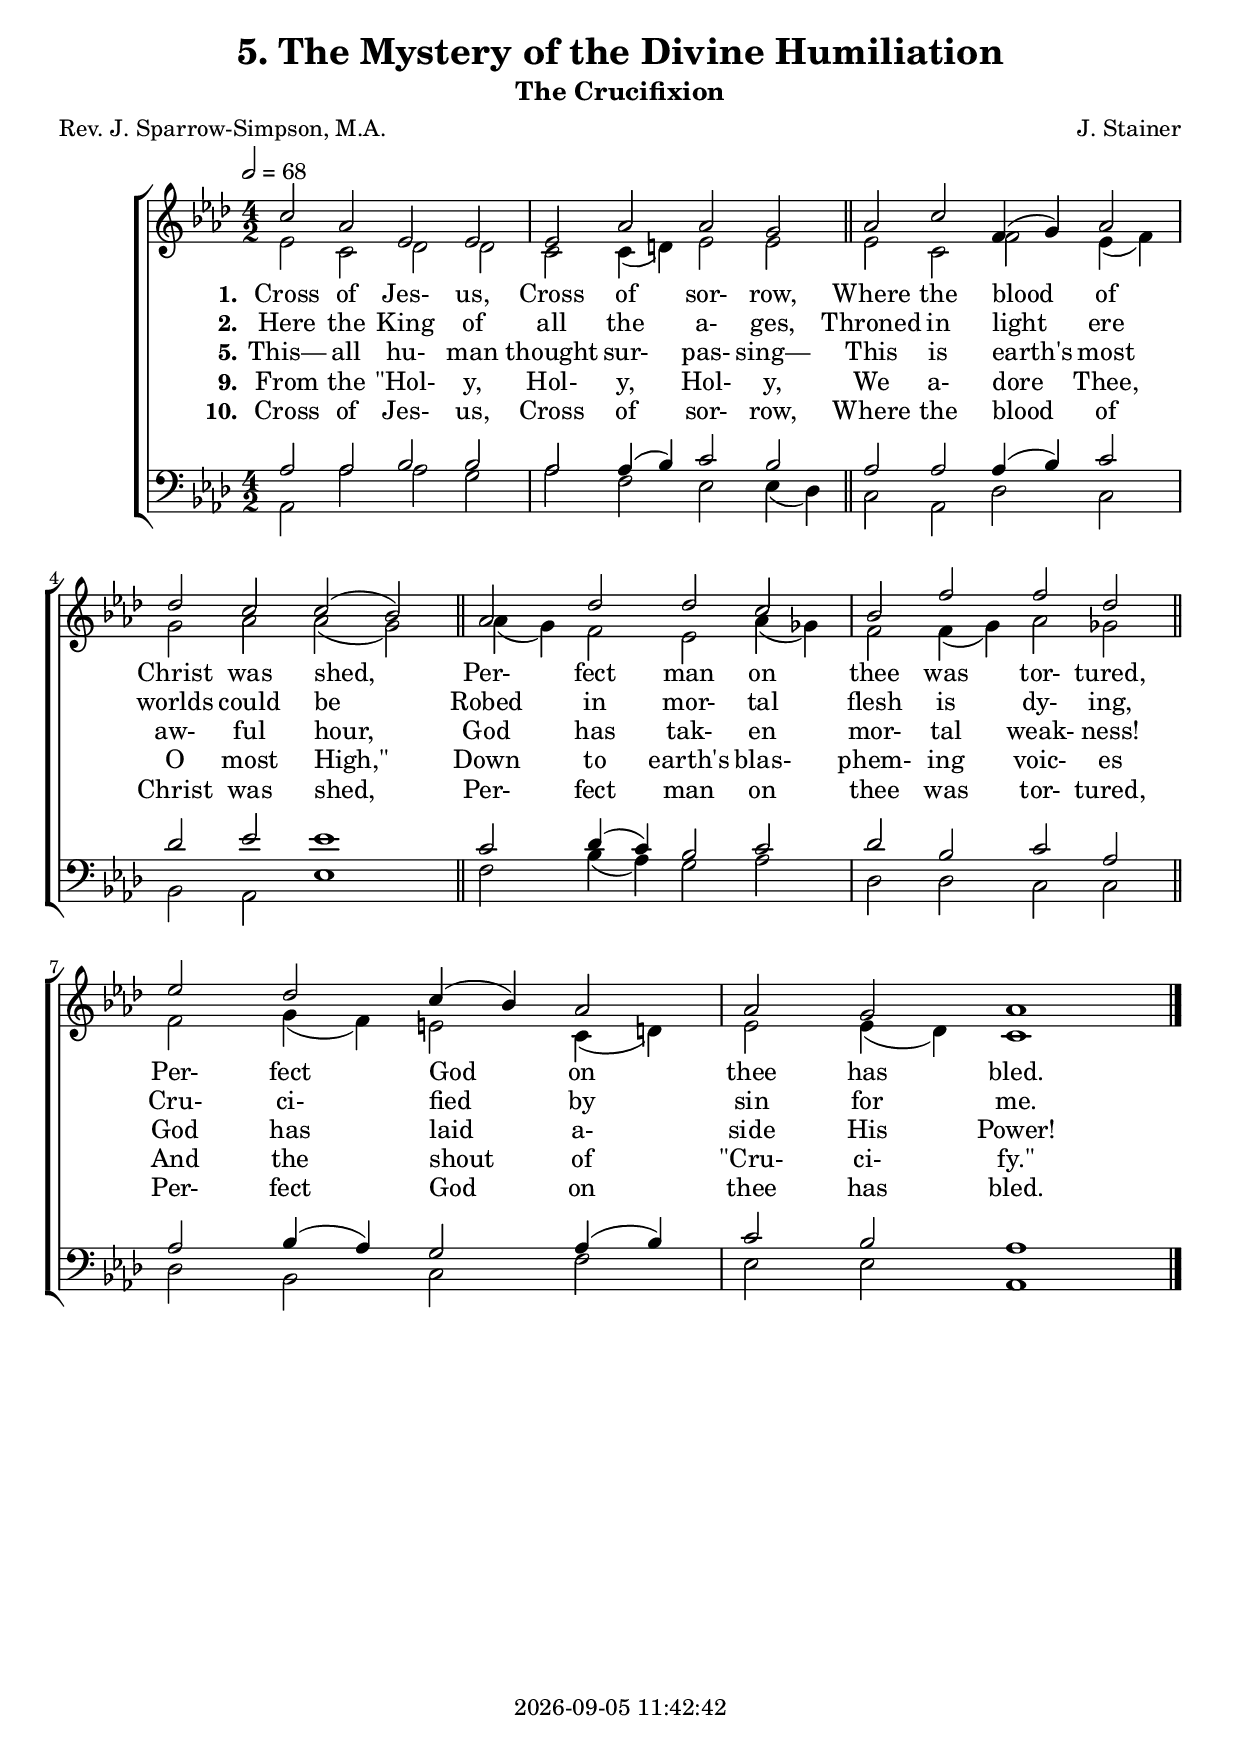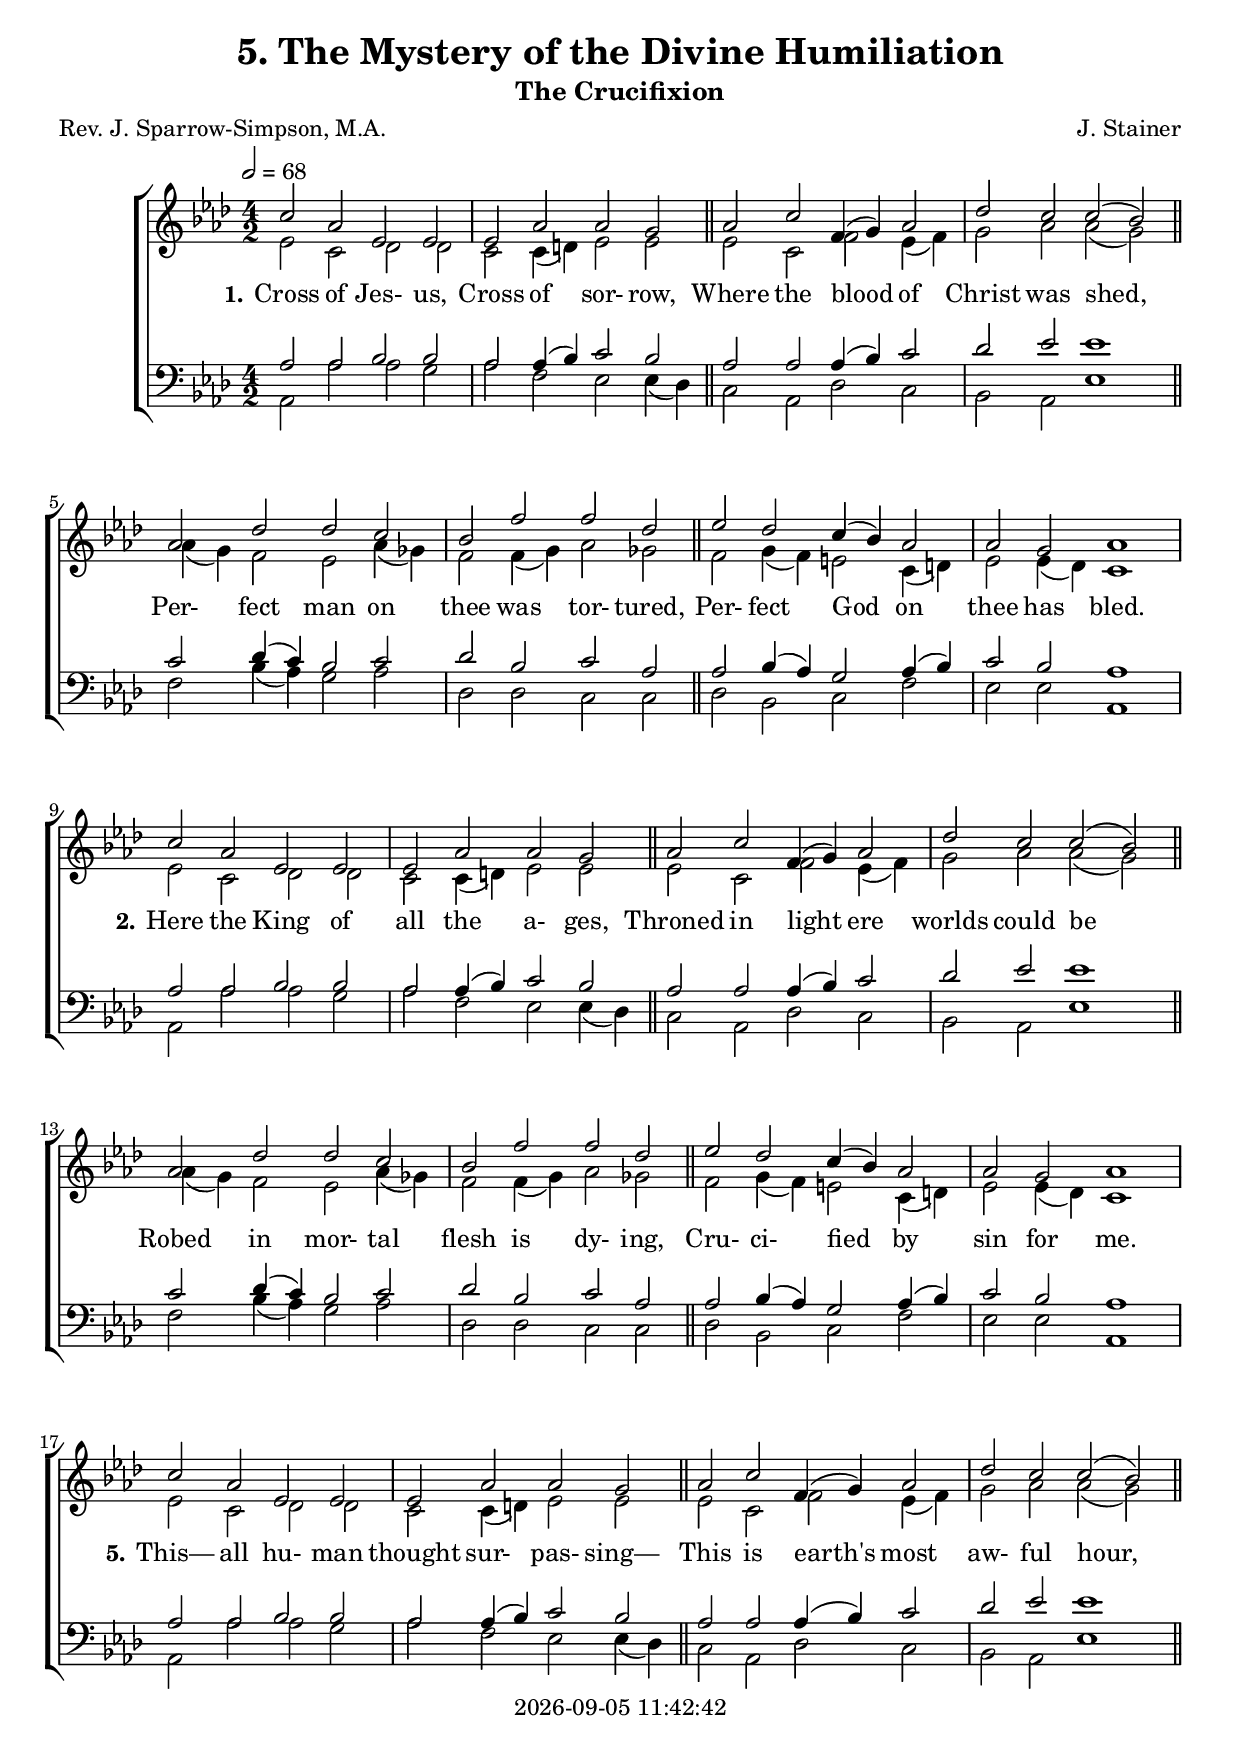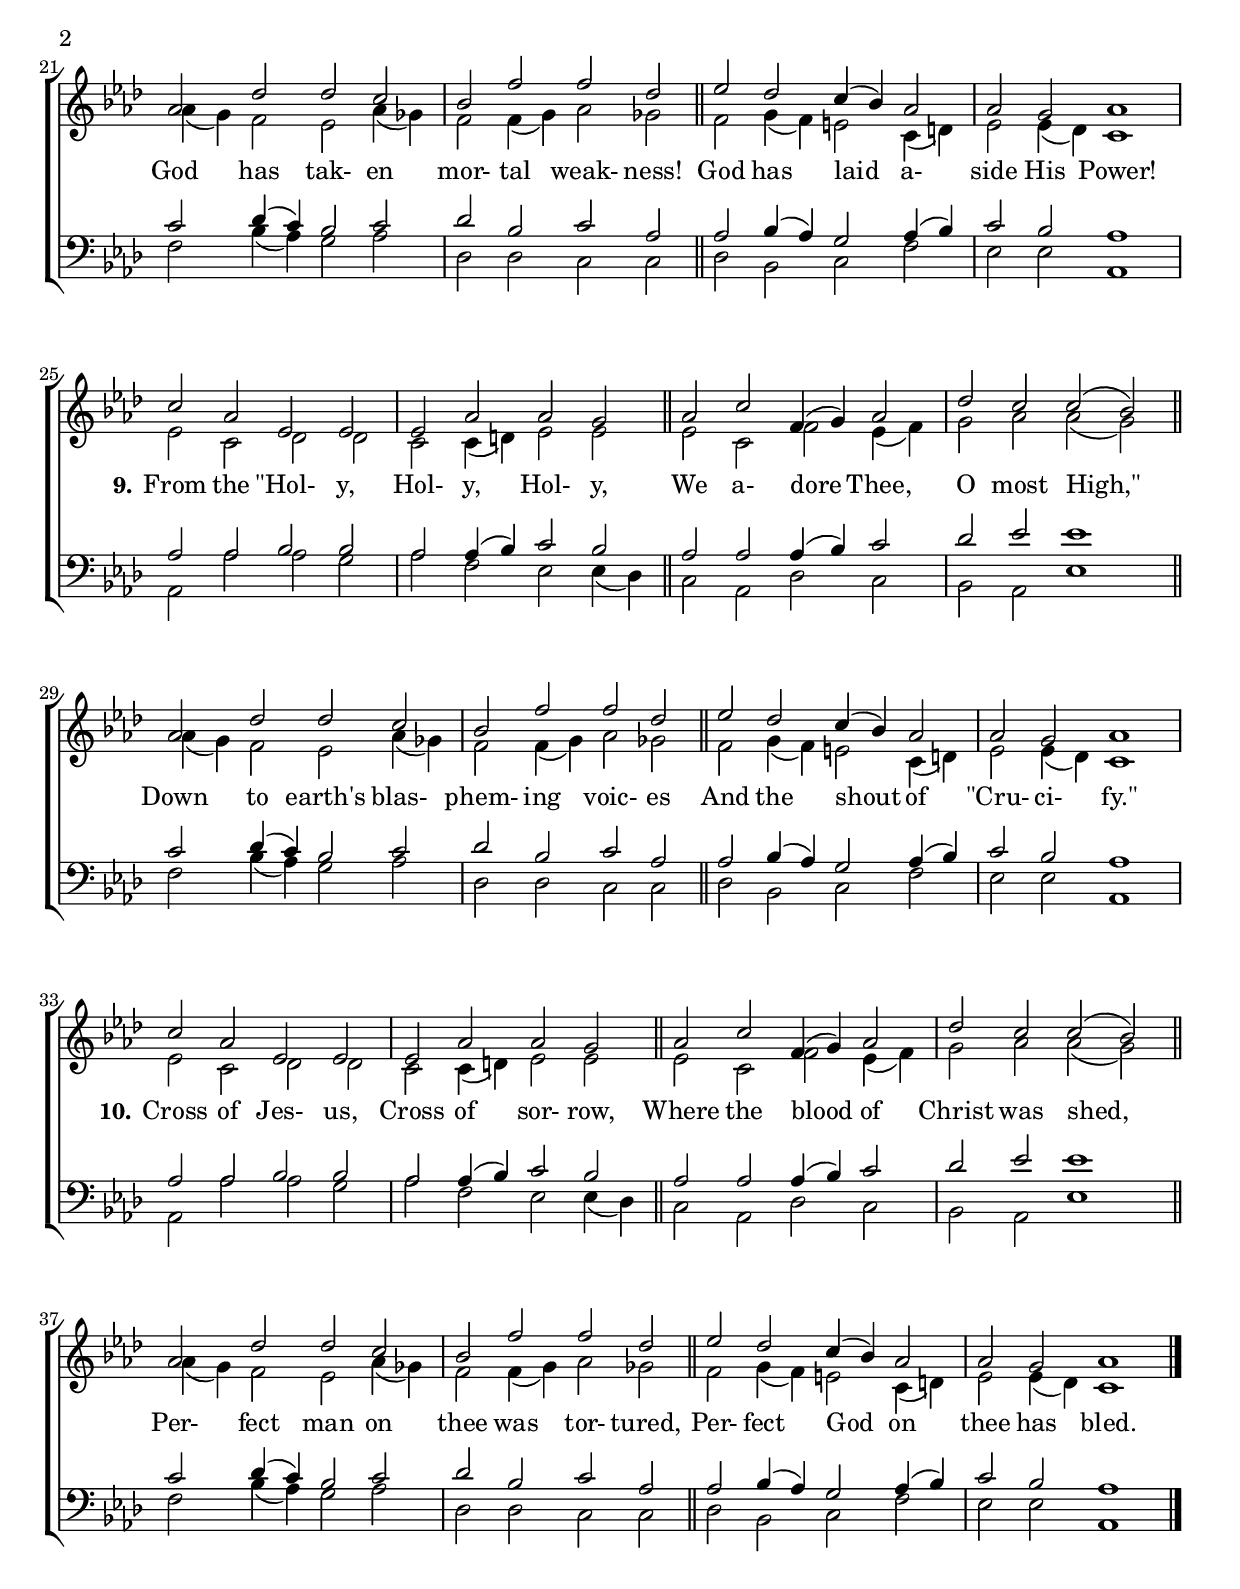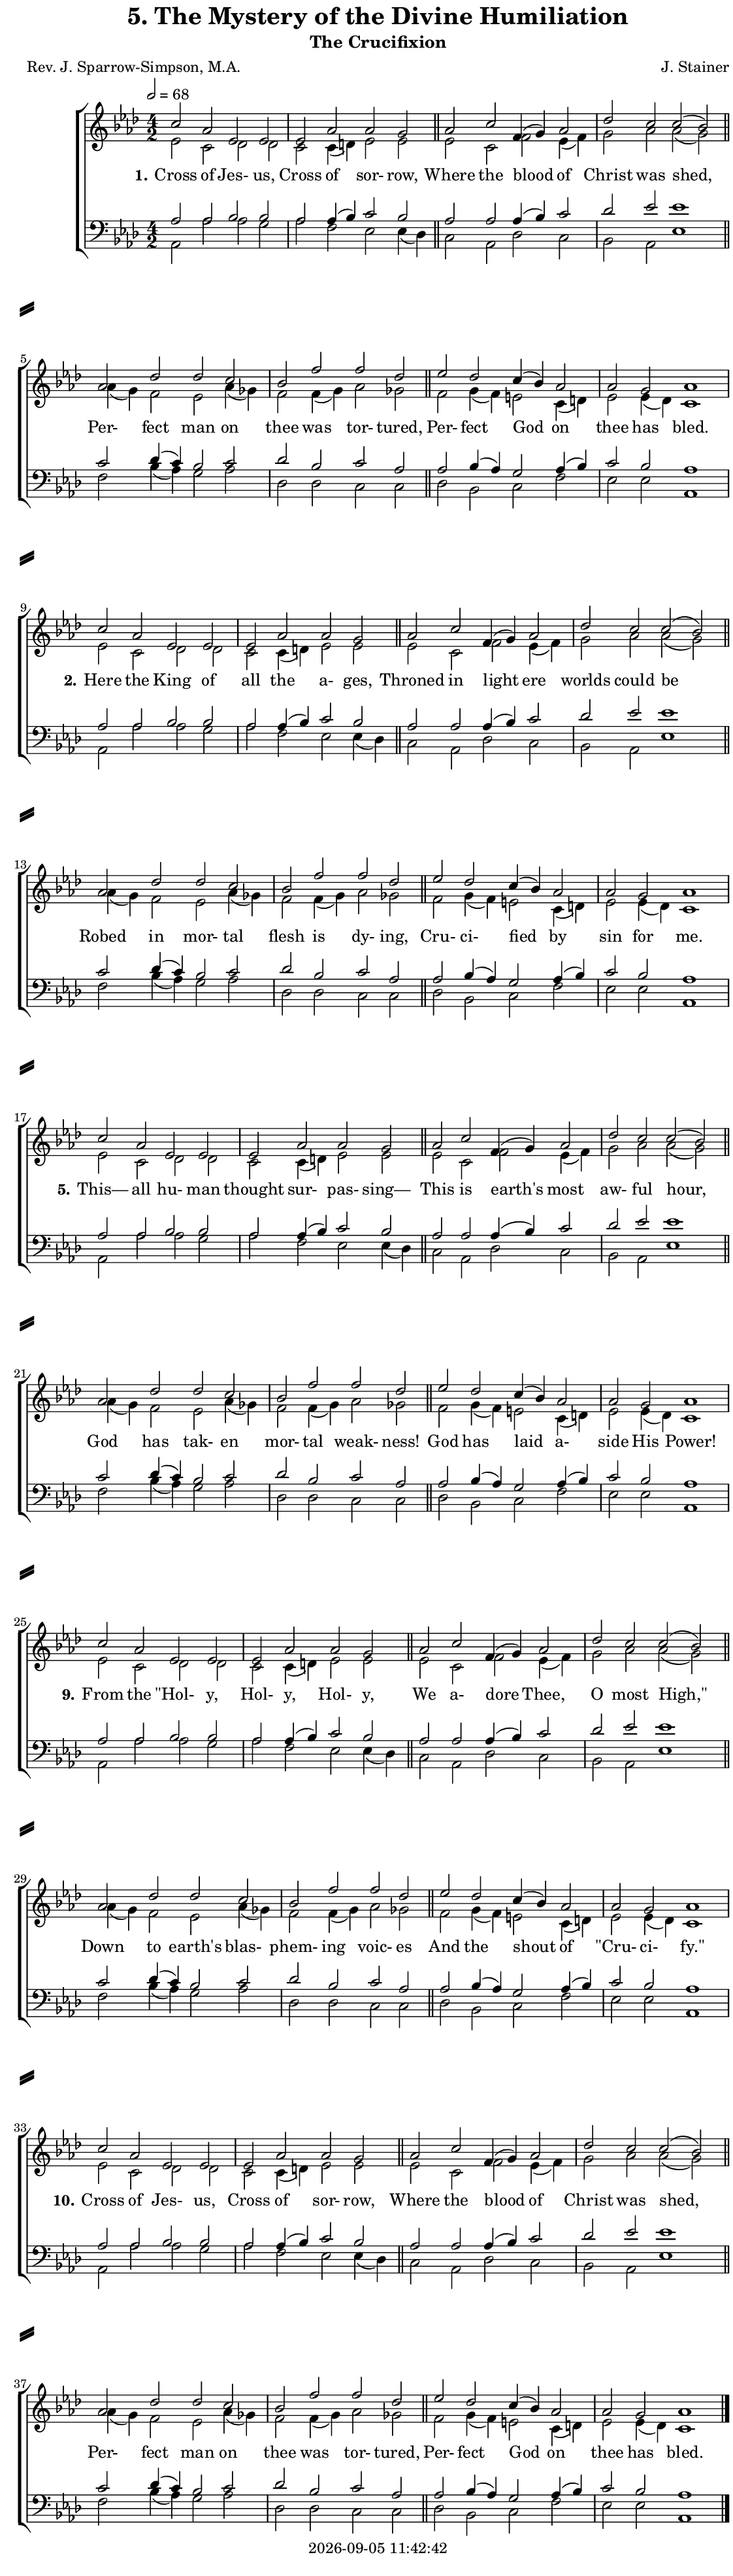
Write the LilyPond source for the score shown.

\version "2.19.82"

today = #(strftime "%Y-%m-%d %H:%M:%S" (localtime (current-time)))

\header {
% centered at top
%  dedication  = "dedication"
  title       = "5. The Mystery of the Divine Humiliation"
  subtitle    = "The Crucifixion"
%  subsubtitle = "subsubtitle"
%  instrument  = "instrument"
  
% arrangement of following lines:
%
%  poet    composer
%  meter   arranger
%  piece       opus

  composer    = "J. Stainer"
%  arranger    = "arranger"
%  opus        = "opus"

  poet        = "Rev. J. Sparrow-Simpson, M.A."
%  meter       = "meter"
%  piece       = "piece"

% centered at bottom
% tagline     = "tagline" % default lilypond version
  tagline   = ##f
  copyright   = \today
}

#(set-global-staff-size 20)

% \paper {
%   #(set-paper-size "a4")
%   line-width = 180\mm
%   left-margin = 20\mm
%   bottom-margin = 10\mm
%   top-margin = 10\mm
% }

global = {
  \key aes \major
  \time 4/2
  \tempo 2=68
}

wordsOne = \lyricmode {
  \set stanza = "1."
  Cross of Jes- us, Cross of sor- row,
  Where the blood of Christ was shed,
  Per- fect man on thee was tor- tured,
  Per- fect God on thee has bled.
}

wordsTwo = \lyricmode {
  \set stanza = "2."
  Here the King of all the a- ges,
  Throned in light ere worlds could be
  Robed in mor- tal flesh is dy- ing,
  Cru- ci- fied by sin for me.
}

wordsThree = \lyricmode {
  \set stanza = "3."
  O mys- ter- ious con- desc- end- ing!
  O ab- and- on- ment sub- lime!
  Ver- y God Him- self is bear- ing
  All the Suf- fer- ings of time!
}

wordsFour = \lyricmode {
  \set stanza = "4."
  Ev- er- more for hu- man fail- ure
  By His Pas- sion we can plead;
  God has borne all mor- tal ang- uish,
  Sure- ly He will know our need.
}

wordsFive = \lyricmode {
  \set stanza = "5."
  This― all hu- man thought sur- pas- sing—
  This is earth's most aw- ful hour,
  God has tak- en mor- tal weak- ness!
  God has laid a- side His Power!
}

wordsSix = \lyricmode {
  \set stanza = "6."
  Once the Lord of bril- liant ser- aphs,
  Winged with Love to do His Will,
  Now the scorn of all His crea- tures,
  And the aim of eve- ry ill.
}

wordsSeven = \lyricmode {
  \set stanza = "7."
  Up in heaven, sub- lim- est glor- y
  Circ- led round Him from the first;
  But the earth finds none to serve Him,
  None to quench His rag- ing thirst.
}

wordsEight = \lyricmode {
  \set stanza = "8."
  Who shall fath- om that desc- end- ing,
  From the rain- bow– circ- led throne,
  Down to earth's most base pro- fan- ing,
  Dy- ing des- o- late a- lone.
}

wordsNine = \lyricmode {
  \set stanza = "9."
  From the "\"Hol-" y, Hol- y, Hol- y,
  We a- dore Thee, O most "High,\""
  Down to earth's blas- phem- ing voic- es
  And the shout of "\"Cru-" ci- "fy.\""
}

wordsTen = \lyricmode {
  \set stanza = "10."
  Cross of Jes- us, Cross of sor- row,
  Where the blood of Christ was shed,
  Per- fect man on thee was tor- tured,
  Per- fect God on thee has bled.
}

soprano = \relative c'' {
  \repeat volta 5 {
    c2 aes ees ees
    ees2 aes aes g \bar "||"
    aes2 c f,4(g) aes2
    des2 c c(bes) \bar "||"
    aes2 des des c
    bes2 f' f des \bar "||"
    ees2 des c4(bes) aes2
    aes2 g aes1
  }
}

alto = \relative c' {
  \repeat volta 5 {
    ees2 c des des
    c2 c4(d) ees2 ees \bar "||"
    ees2 c f ees4(f)
    g2 aes aes(g) \bar "||"
    aes4(g) f2 ees aes4(ges)
    f2 f4(g) aes2 ges \bar "||"
    f2 g4(f) e2 c4(d)
    ees2 ees4(des) c1
  }
}

tenor = \relative c' {
  \repeat volta 5 {
    aes2 aes bes bes
    aes2 aes4(bes) c2 bes \bar "||"
    aes2 aes aes4(bes) c2
    des2 ees ees1 \bar "||"
    c2 des4(c) bes2 c
    des2 bes c aes \bar "||"
    aes2 bes4(aes) g2 aes4(bes)
    c2 bes aes1
  }
}

bass= \relative c {
  \repeat volta 5 {
    aes2 aes' aes g
    aes2 f ees ees4(des) \bar "||"
    c2 aes des c
    bes2 aes ees'1 \bar "||"
    f2 bes4(aes) g2 aes
    des,2 des c c \bar "||"
    des2 bes c f
    ees2 ees aes,1
  }
}

\book {
  \bookOutputSuffix "repeat"
  \score {
    <<
      \new ChoirStaff <<
                                % Joint soprano/alto staff
        \new Staff <<
          \new Voice = "soprano" { \global \voiceOne \soprano \bar "|." }
          \new Voice = "alto"    { \global \voiceTwo \alto              }
          \new Lyrics \lyricsto "soprano" { \wordsOne  }
          \new Lyrics \lyricsto "soprano" { \wordsTwo  }
%         \new Lyrics \lyricsto "soprano" { \wordsThree  }
%         \new Lyrics \lyricsto "soprano" { \wordsFour  }
          \new Lyrics \lyricsto "soprano" { \wordsFive }
%         \new Lyrics \lyricsto "soprano" { \wordsSix }
%         \new Lyrics \lyricsto "soprano" { \wordsSeven }
%         \new Lyrics \lyricsto "soprano" { \wordsEight }
          \new Lyrics \lyricsto "soprano" { \wordsNine }
          \new Lyrics \lyricsto "soprano" { \wordsTen  }
        >>
                                % Joint tenor/bass staff
        \new Staff <<
          \clef "bass"
          \new Voice = "tenor" { \global \voiceOne \tenor }
          \new Voice = "bass"  { \global \voiceTwo \bass  }
        >>
      >>
    >>
    \layout {
      indent = 1.5\cm
      \context {
        \Staff \RemoveAllEmptyStaves
      }
    }
  }
}

\book {
  \bookOutputSuffix "single"
  \score {
    <<
      \new ChoirStaff <<
                                % Joint soprano/alto staff
        \new Staff <<
          \new Voice = "soprano" { \global \voiceOne \unfoldRepeats \soprano \bar "|."}
          \new Voice = "alto"    { \global \voiceTwo \unfoldRepeats \alto    }
          \new Lyrics \lyricsto "soprano" { \wordsOne
                                            \wordsTwo
                                %                                              \wordsThree
                                %                                              \wordsFour
                                            \wordsFive
                                %                                              \wordsSix
                                %                                              \wordsSeven
                                %                                              \wordsEight
                                            \wordsNine
                                            \wordsTen
                                          }
        >>
                                % Joint tenor/bass staff
        \new Staff <<
          \clef "bass"
          \new Voice = "tenor" { \global \voiceOne \unfoldRepeats \tenor }
          \new Voice = "bass"  { \global \voiceTwo \unfoldRepeats \bass  }
        >>
      >>
    >>
    \layout {
      indent = 1.5\cm
      \context {
        \Staff \RemoveAllEmptyStaves
      }
    }
  }
}

\book {
  \bookOutputSuffix "singlepage"
  \paper {
    top-margin = 0
    left-margin = 7
    right-margin = 1
    paper-width = 190\mm
    page-breaking = #ly:one-page-breaking
    system-system-spacing.basic-distance = #22
    system-separator-markup = \slashSeparator
  }
  \score {
    <<
      \new ChoirStaff <<
                                % Joint soprano/alto staff
        \new Staff <<
          \new Voice = "soprano" { \global \voiceOne \unfoldRepeats \soprano \bar "|."}
          \new Voice = "alto"    { \global \voiceTwo \unfoldRepeats \alto    }
          \new Lyrics \lyricsto "soprano" { \wordsOne
                                            \wordsTwo
                                %                                              \wordsThree
                                %                                              \wordsFour
                                            \wordsFive
                                %                                              \wordsSix
                                %                                              \wordsSeven
                                %                                              \wordsEight
                                            \wordsNine
                                            \wordsTen
                                          }
        >>
                                % Joint tenor/bass staff
        \new Staff <<
          \clef "bass"
          \new Voice = "tenor" { \global \voiceOne \unfoldRepeats \tenor }
          \new Voice = "bass"  { \global \voiceTwo \unfoldRepeats \bass  }
        >>
      >>
    >>
    \layout {
      indent = 1.5\cm
      \context {
        \Staff \RemoveAllEmptyStaves
      }
    }
  }
}
